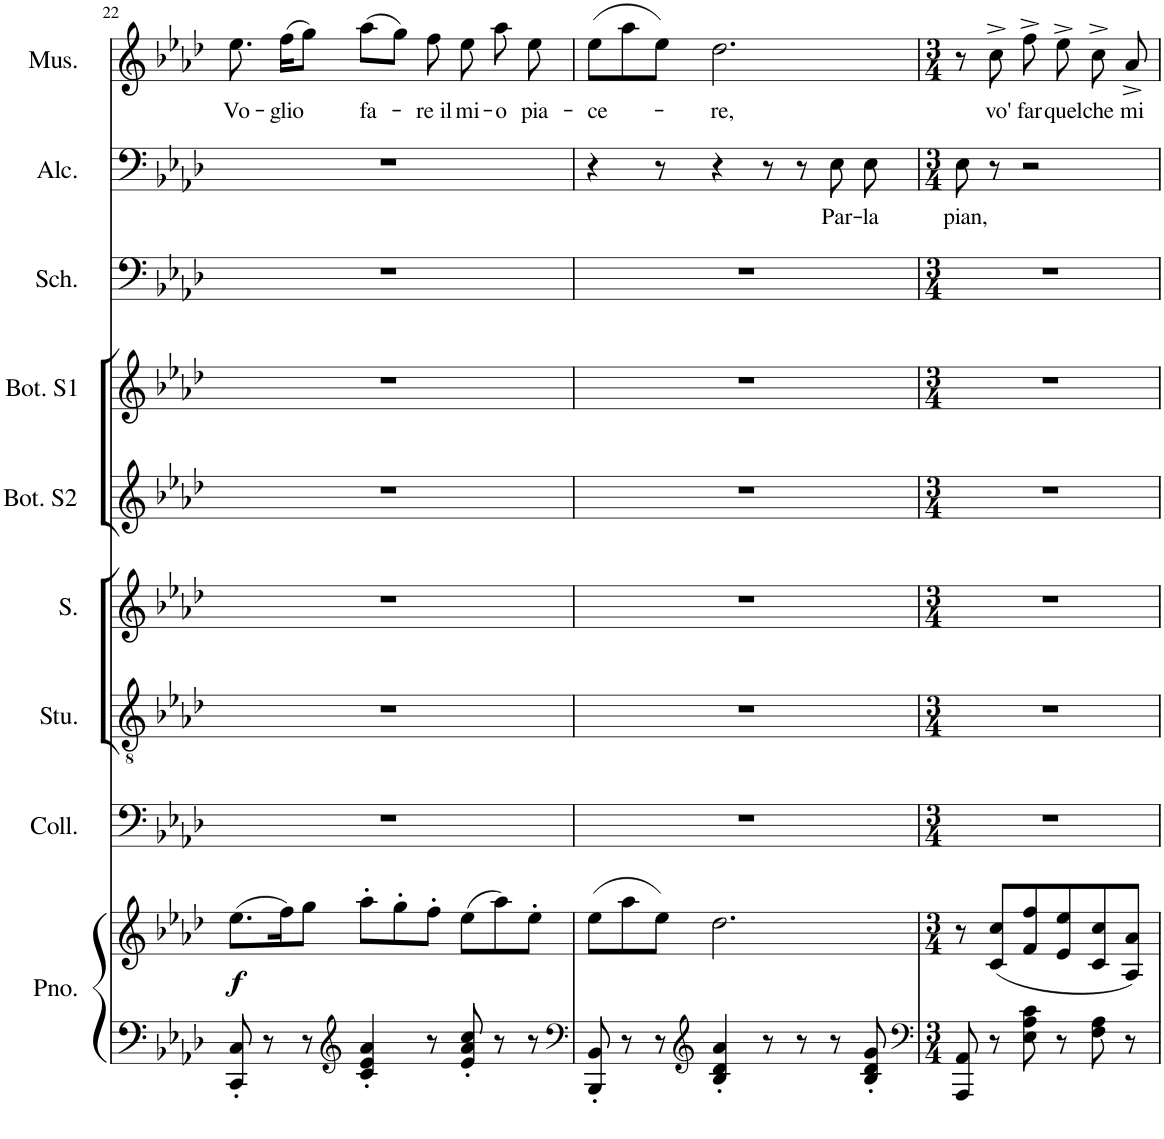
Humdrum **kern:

**kern	**kern	**dynam	**kern	**kern	**kern	**kern	**kern	**kern	**kern	**text	**kern	**text
*part9	*part9	*part9	*part8	*part7	*part6	*part5	*part4	*part3	*part2	*part2	*part1	*part1
*staff10	*staff9	*staff9/10	*staff8	*staff7	*staff6	*staff5	*staff4	*staff3	*staff2	*staff2	*staff1	*staff1
*I"Piano	*	*	*I"Coll.	*I"Studenti	*I"Soprano	*I"Bottegane Soprano 2	*I"Bottegane Soprano 1	*I"Schaunard	*I"Alcindoro	*	*I"Musetta	*
*I'Pno.	*	*	*I'Coll.	*I'Stu.	*I'S.	*I'Bot. S2	*I'Bot. S1	*I'Sch.	*I'Alc.	*	*I'Mus.	*
!!LO:PB:g=z
*clefF4	*clefG2	*	*clefF4	*clefGv2	*clefG2	*clefG2	*clefG2	*clefF4	*clefF4	*	*clefG2	*
*k[b-e-a-d-]	*k[b-e-a-d-]	*	*k[b-e-a-d-]	*k[b-e-a-d-]	*k[b-e-a-d-]	*k[b-e-a-d-]	*k[b-e-a-d-]	*k[b-e-a-d-]	*k[b-e-a-d-]	*	*k[b-e-a-d-]	*
*M9/8	*M9/8	*	*M9/8	*M9/8	*M9/8	*M9/8	*M9/8	*M9/8	*M9/8	*	*M9/8	*
=22	=22	=22	=22	=22	=22	=22	=22	=22	=22	=22	=22	=22
!	!	!LO:DY:b	!	!	!	!	!	!	!	!	!	!LO:LY:b
8CC/' 8C/'	(8.ee-\L	f	8%9r	8%9r	8%9r	8%9r	8%9r	8%9r	8%9r	.	8.ee-\	Vo-
8r	.	.	.	.	.	.	.	.	.	.	.	.
!	!	!	!	!	!	!	!	!	!	!	!	!LO:LY:b
.	16ff\K)	.	.	.	.	.	.	.	.	.	(16ff\KL	-glio
8r	8gg\J	.	.	.	.	.	.	.	.	.	8gg\J)	.
*clefG2	*	*	*	*	*	*	*	*	*	*	*	*
!	!	!	!	!	!	!	!	!	!	!	!	!LO:LY:b
4c/' 4e-/' 4a-/'	8aa-'\L	.	.	.	.	.	.	.	.	.	(8aa-\L	fa-
.	8gg'\	.	.	.	.	.	.	.	.	.	8gg\J)	.
!	!	!	!	!	!	!	!	!	!	!	!	!LO:LY:b
8r	8ff'\J	.	.	.	.	.	.	.	.	.	8ff\	-re il
!	!	!	!	!	!	!	!	!	!	!	!	!LO:LY:b
8e-/' 8a-/' 8cc/'	(8ee-\L	.	.	.	.	.	.	.	.	.	8ee-\	mi-
!	!	!	!	!	!	!	!	!	!	!	!	!LO:LY:b
8r	8aa-\)	.	.	.	.	.	.	.	.	.	8aa-\	-o
!	!	!	!	!	!	!	!	!	!	!	!	!LO:LY:b
8r	8ee-'\J	.	.	.	.	.	.	.	.	.	8ee-\	pia-
=23	=23	=23	=23	=23	=23	=23	=23	=23	=23	=23	=23	=23
*clefF4	*	*	*	*	*	*	*	*	*	*	*	*
!	!	!	!	!	!	!	!	!	!	!	!	!LO:LY:b
8BBB-/' 8BB-/'	(8ee-\L	.	8%9r	8%9r	8%9r	8%9r	8%9r	8%9r	4r	.	(8ee-\L	-ce-
8r	8aa-\	.	.	.	.	.	.	.	.	.	8aa-\	.
8r	8ee-\J)	.	.	.	.	.	.	.	8r	.	8ee-\J)	.
*clefG2	*	*	*	*	*	*	*	*	*	*	*	*
!	!	!	!	!	!	!	!	!	!	!	!	!LO:LY:b
4B-/' 4d-/' 4a-/'	2.dd-\	.	.	.	.	.	.	.	4r	.	2.dd-\	-re,
8r	.	.	.	.	.	.	.	.	8r	.	.	.
8r	.	.	.	.	.	.	.	.	8r	.	.	.
!	!	!	!	!	!	!	!	!	!	!LO:LY:b	!	!
8r	.	.	.	.	.	.	.	.	8E-\L	Par-	.	.
!	!	!	!	!	!	!	!	!	!	!LO:LY:b	!	!
8B-/' 8d-/' 8g/'	.	.	.	.	.	.	.	.	8E-\J	-la	.	.
=24	=24	=24	=24	=24	=24	=24	=24	=24	=24	=24	=24	=24
*clefF4	*	*	*	*	*	*	*	*	*	*	*	*
*M3/4	*M3/4	*	*M3/4	*M3/4	*M3/4	*M3/4	*M3/4	*M3/4	*M3/4	*	*M3/4	*
!	!	!	!	!	!	!	!	!	!	!LO:LY:b	!	!
8AAA-/ 8AA-/	8r	.	2.r	2.r	2.r	2.r	2.r	2.r	8E-\	pian,	8r	.
!	!	!	!	!	!	!	!	!	!	!	!	!LO:LY:b
8r	(8c/ 8cc/L	.	.	.	.	.	.	.	8r	.	8cc^\	vo'
!	!	!	!	!	!	!	!	!	!	!	!	!LO:LY:b
8E-\ 8A-\ 8c\	8f/ 8ff/	.	.	.	.	.	.	.	2r	.	8ff^\	far
!	!	!	!	!	!	!	!	!	!	!	!	!LO:LY:b
8r	8e-/ 8ee-/	.	.	.	.	.	.	.	.	.	8ee-^\	quel
!	!	!	!	!	!	!	!	!	!	!	!	!LO:LY:b
8F\ 8A-\	8c/ 8cc/	.	.	.	.	.	.	.	.	.	8cc^\	che
!	!	!	!	!	!	!	!	!	!	!	!	!LO:LY:b
8r	8A-/ 8a-/J)	.	.	.	.	.	.	.	.	.	8a-^/	mi
=	=	=	=	=	=	=	=	=	=	=	=	=
*-	*-	*-	*-	*-	*-	*-	*-	*-	*-	*-	*-	*-
